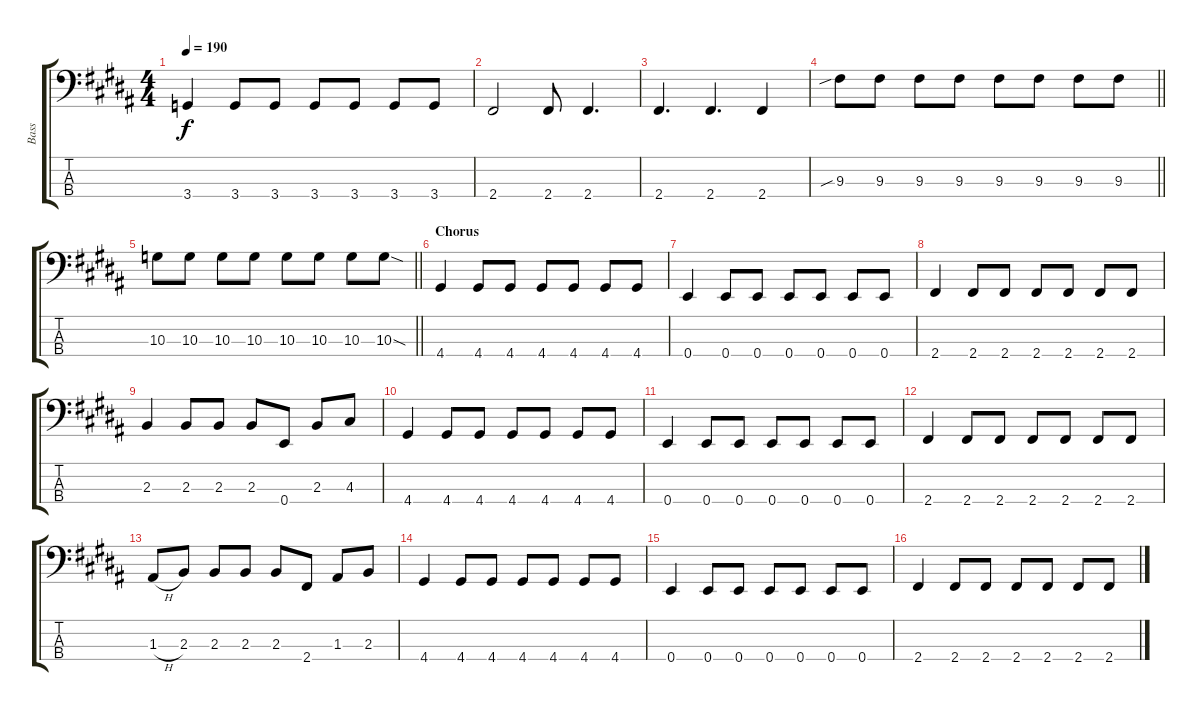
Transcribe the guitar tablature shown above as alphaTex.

\track ("Bass" "Bass") {instrument electricbassfinger}
\staff {score tabs}
\tuning (G2 D2 A1 E1) {hide}
\ts (4 4)
\tempo 190
\clef f4
\ks b
3.4.4{dy f} 3.4.8 3.4.8 3.4.8 3.4.8 3.4.8 3.4.8 |
2.4.2 2.4.8 2.4.4{d} |
2.4.4{d} 2.4.4{d} 2.4.4 |
\barLineRight lightlight
9.3{sib}.8 9.3.8 9.3.8 9.3.8 9.3.8 9.3.8 9.3.8 9.3.8 |
\barLineRight lightlight
10.3.8 10.3.8 10.3.8 10.3.8 10.3.8 10.3.8 10.3.8 10.3{sod}.8 |
\section ("" "Chorus")
4.4.4 4.4.8 4.4.8 4.4.8 4.4.8 4.4.8 4.4.8 |
0.4.4 0.4.8 0.4.8 0.4.8 0.4.8 0.4.8 0.4.8 |
2.4.4 2.4.8 2.4.8 2.4.8 2.4.8 2.4.8 2.4.8 |
2.3.4 2.3.8 2.3.8 2.3.8 0.4.8 2.3.8 4.3.8 |
4.4.4 4.4.8 4.4.8 4.4.8 4.4.8 4.4.8 4.4.8 |
0.4.4 0.4.8 0.4.8 0.4.8 0.4.8 0.4.8 0.4.8 |
2.4.4 2.4.8 2.4.8 2.4.8 2.4.8 2.4.8 2.4.8 |
1.3{h}.8 2.3.8 2.3.8 2.3.8 2.3.8 2.4.8 1.3.8 2.3.8 |
4.4.4 4.4.8 4.4.8 4.4.8 4.4.8 4.4.8 4.4.8 |
0.4.4 0.4.8 0.4.8 0.4.8 0.4.8 0.4.8 0.4.8 |
2.4.4 2.4.8 2.4.8 2.4.8 2.4.8 2.4.8 2.4.8
